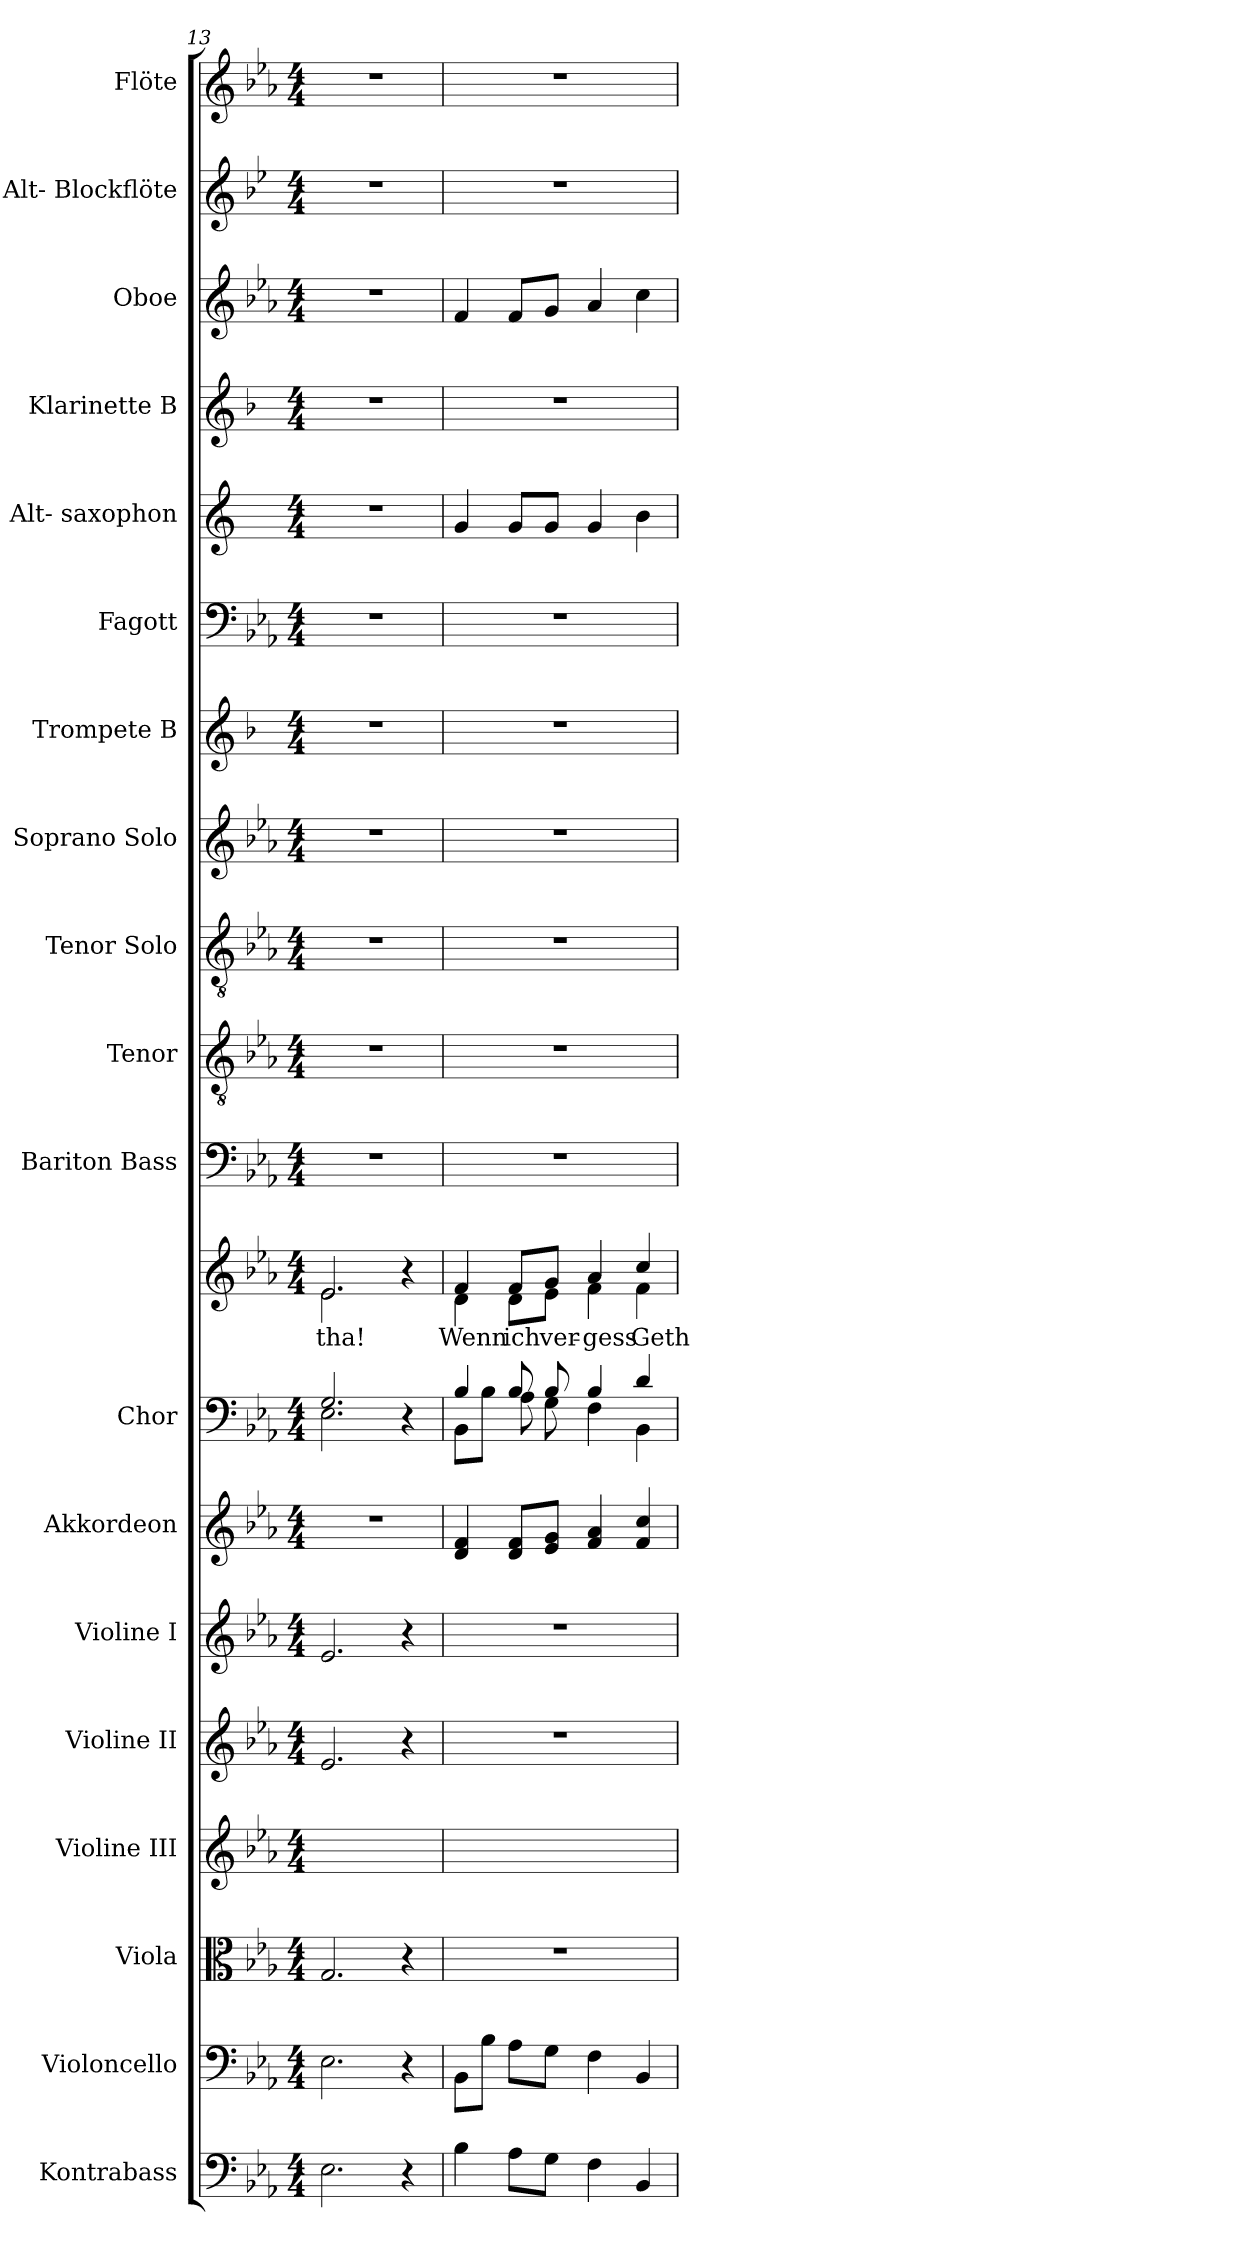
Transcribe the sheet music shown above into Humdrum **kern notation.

**kern	**kern	**kern	**kern	**kern	**kern	**kern	**kern	**kern	**text	**kern	**kern	**kern	**kern	**kern	**kern	**kern	**kern	**kern	**kern	**kern
*part19	*part18	*part17	*part16	*part15	*part14	*part13	*part12	*part12	*part12	*part11	*part10	*part9	*part8	*part7	*part6	*part5	*part4	*part3	*part2	*part1
*staff20	*staff19	*staff18	*staff17	*staff16	*staff15	*staff14	*staff13	*staff12	*staff12	*staff11	*staff10	*staff9	*staff8	*staff7	*staff6	*staff5	*staff4	*staff3	*staff2	*staff1
*I"Kontrabass	*I"Violoncello	*I"Viola	*I"Violine III	*I"Violine II	*I"Violine I	*I"Akkordeon	*I"Chor	*	*	*I"Bariton Bass	*I"Tenor	*I"Tenor Solo	*I"Soprano Solo	*I"Trompete B	*I"Fagott	*I"Alt- saxophon	*I"Klarinette B	*I"Oboe	*I"Alt- Blockflöte	*I"Flöte
*I'Kb.	*I'Vc.	*I'Vla.	*I'Vln. III	*I'Vln. II	*I'Vln. I	*I'Akk.	*I'Chor	*	*	*I'B	*I'T	*I'T. Solo	*I'S. Solo	*I'Tpt.	*I'Fgt.	*I'ASax.	*I'Kl.	*I'Ob.	*I'ABfl.	*I'Fl.
*clefF4	*clefF4	*clefC3	*clefG2	*clefG2	*clefG2	*clefG2	*clefF4	*clefG2	*	*clefF4	*clefGv2	*clefGv2	*clefG2	*clefG2	*clefF4	*clefG2	*clefG2	*clefG2	*clefG2	*clefG2
*ITrd7c12	*	*	*	*	*	*	*	*	*	*	*ITrd7c12	*ITrd7c12	*	*ITrd1c2	*	*ITrd5c9	*ITrd1c2	*	*ITrd-3c-5	*
*k[b-e-a-]	*k[b-e-a-]	*k[b-e-a-]	*k[b-e-a-]	*k[b-e-a-]	*k[b-e-a-]	*k[b-e-a-]	*k[b-e-a-]	*k[b-e-a-]	*	*k[b-e-a-]	*k[b-e-a-]	*k[b-e-a-]	*k[b-e-a-]	*k[b-e-a-]	*k[b-e-a-]	*k[b-e-a-]	*k[b-e-a-]	*k[b-e-a-]	*k[b-e-a-]	*k[b-e-a-]
*E-:	*E-:	*E-:	*E-:	*E-:	*E-:	*E-:	*E-:	*E-:	*	*E-:	*E-:	*E-:	*E-:	*E-:	*E-:	*E-:	*E-:	*E-:	*E-:	*E-:
*M4/4	*M4/4	*M4/4	*M4/4	*M4/4	*M4/4	*M4/4	*M4/4	*M4/4	*	*M4/4	*M4/4	*M4/4	*M4/4	*M4/4	*M4/4	*M4/4	*M4/4	*M4/4	*M4/4	*M4/4
=13	=13	=13	=13	=13	=13	=13	=13	=13	=13	=13	=13	=13	=13	=13	=13	=13	=13	=13	=13	=13
*	*	*	*	*	*	*	*^	*	*	*	*	*	*	*	*	*	*	*	*	*
!	!	!	!	!	!	!	!	!	!	!LO:LY:b:color=#000000	!	!	!	!	!	!	!	!	!	!	!
*	*	*	*	*	*	*	*	*	*^	*	*	*	*	*	*	*	*	*	*	*	*
2.EE-i\	2.E-i\	2.Gi/	2.Gi/yy	2.e-i/	2.e-i/	1r	2.Gi/	2.E-i\	2.e-i/	2.e-i\	-tha!	1r	1r	1r	1r	1r	1r	1r	1r	1r	1r	1r
4r	4r	4r	4ryy	4r	4r	.	4r	4ryy	4r	4ryy	.	.	.	.	.	.	.	.	.	.	.	.
!!LO:LB:g=z
=14	=14	=14	=14	=14	=14	=14	=14	=14	=14	=14	=14	=14	=14	=14	=14	=14	=14	=14	=14	=14	=14	=14
!	!	!	!	!	!	!	!	!	!	!	!LO:LY:b:color=#000000	!	!	!	!	!	!	!	!	!	!	!
4BB-i\	8BB-i\L	1r	1ryy	1r	1r	4di/ 4fi	4B-i/	8BB-i\L	4fi/	4di\	Wenn	1r	1r	1r	1r	1r	1r	4B-i/	1r	4fi/	1r	1r
.	8B-i\J	.	.	.	.	.	.	8B-i\J	.	.	.	.	.	.	.	.	.	.	.	.	.	.
!	!	!	!	!	!	!	!	!	!	!	!LO:LY:b:color=#000000	!	!	!	!	!	!	!	!	!	!	!
8AA-i\L	8A-i\L	.	.	.	.	8di/ 8fi/L	8B-i/	8A-i\	8fi/L	8di\L	ich	.	.	.	.	.	.	8B-i/L	.	8fi/L	.	.
!	!	!	!	!	!	!	!	!	!	!	!LO:LY:b:color=#000000	!	!	!	!	!	!	!	!	!	!	!
8GGi\J	8Gi\J	.	.	.	.	8e-i/ 8gi/J	8B-i/	8Gi\	8gi/J	8e-i\J	ver-	.	.	.	.	.	.	8B-i/J	.	8gi/J	.	.
!	!	!	!	!	!	!	!	!	!	!	!LO:LY:b:color=#000000	!	!	!	!	!	!	!	!	!	!	!
4FFi\	4Fi\	.	.	.	.	4fi/ 4a-i	4B-i/	4Fi\	4a-i/	4fi\	-gess	.	.	.	.	.	.	4B-i/	.	4a-i/	.	.
!	!	!	!	!	!	!	!	!	!	!	!LO:LY:b:color=#000000	!	!	!	!	!	!	!	!	!	!	!
4BBB-i/	4BB-i/	.	.	.	.	4fi/ 4cci	4di/	4BB-i\	4cci/	4fi\	Geth-	.	.	.	.	.	.	4di\	.	4cci\	.	.
*	*	*	*	*	*	*	*v	*v	*	*	*	*	*	*	*	*	*	*	*	*	*	*
*	*	*	*	*	*	*	*	*v	*v	*	*	*	*	*	*	*	*	*	*	*	*
=	=	=	=	=	=	=	=	=	=	=	=	=	=	=	=	=	=	=	=	=
*-	*-	*-	*-	*-	*-	*-	*-	*-	*-	*-	*-	*-	*-	*-	*-	*-	*-	*-	*-	*-
